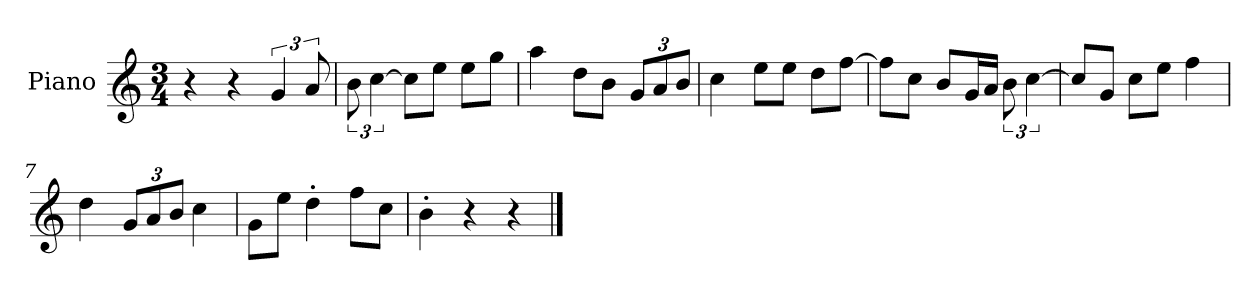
**kern
*part1
*staff1
*I"Piano
*I'P-no
*clefG2
*k[]
*M3/4
*MM175
=1
4r
4r
6g/
12a/
=2
12b\
[6cc\
8cc\L]
8ee\J
8ee\L
8gg\J
=3
4aa\
8dd\L
8b\J
*Xbrackettup
12g/L
12a/
12b/J
=4
4cc\
8ee\L
8ee\J
8dd\L
[8ff\J
=5
8ff\L]
8cc\J
8b/L
16g/L
16a/JJ
*brackettup
12b\
[6cc\
=6
8cc/L]
8g/J
8cc\L
8ee\J
4ff\
=7
4dd\
*Xbrackettup
12g/L
12a/
12b/J
4cc\
!!LO:LB:g=z
=8
8g\L
8ee\J
4dd'\
8ff\L
8cc\J
=9
4b'\
4r
4r
==
*-
